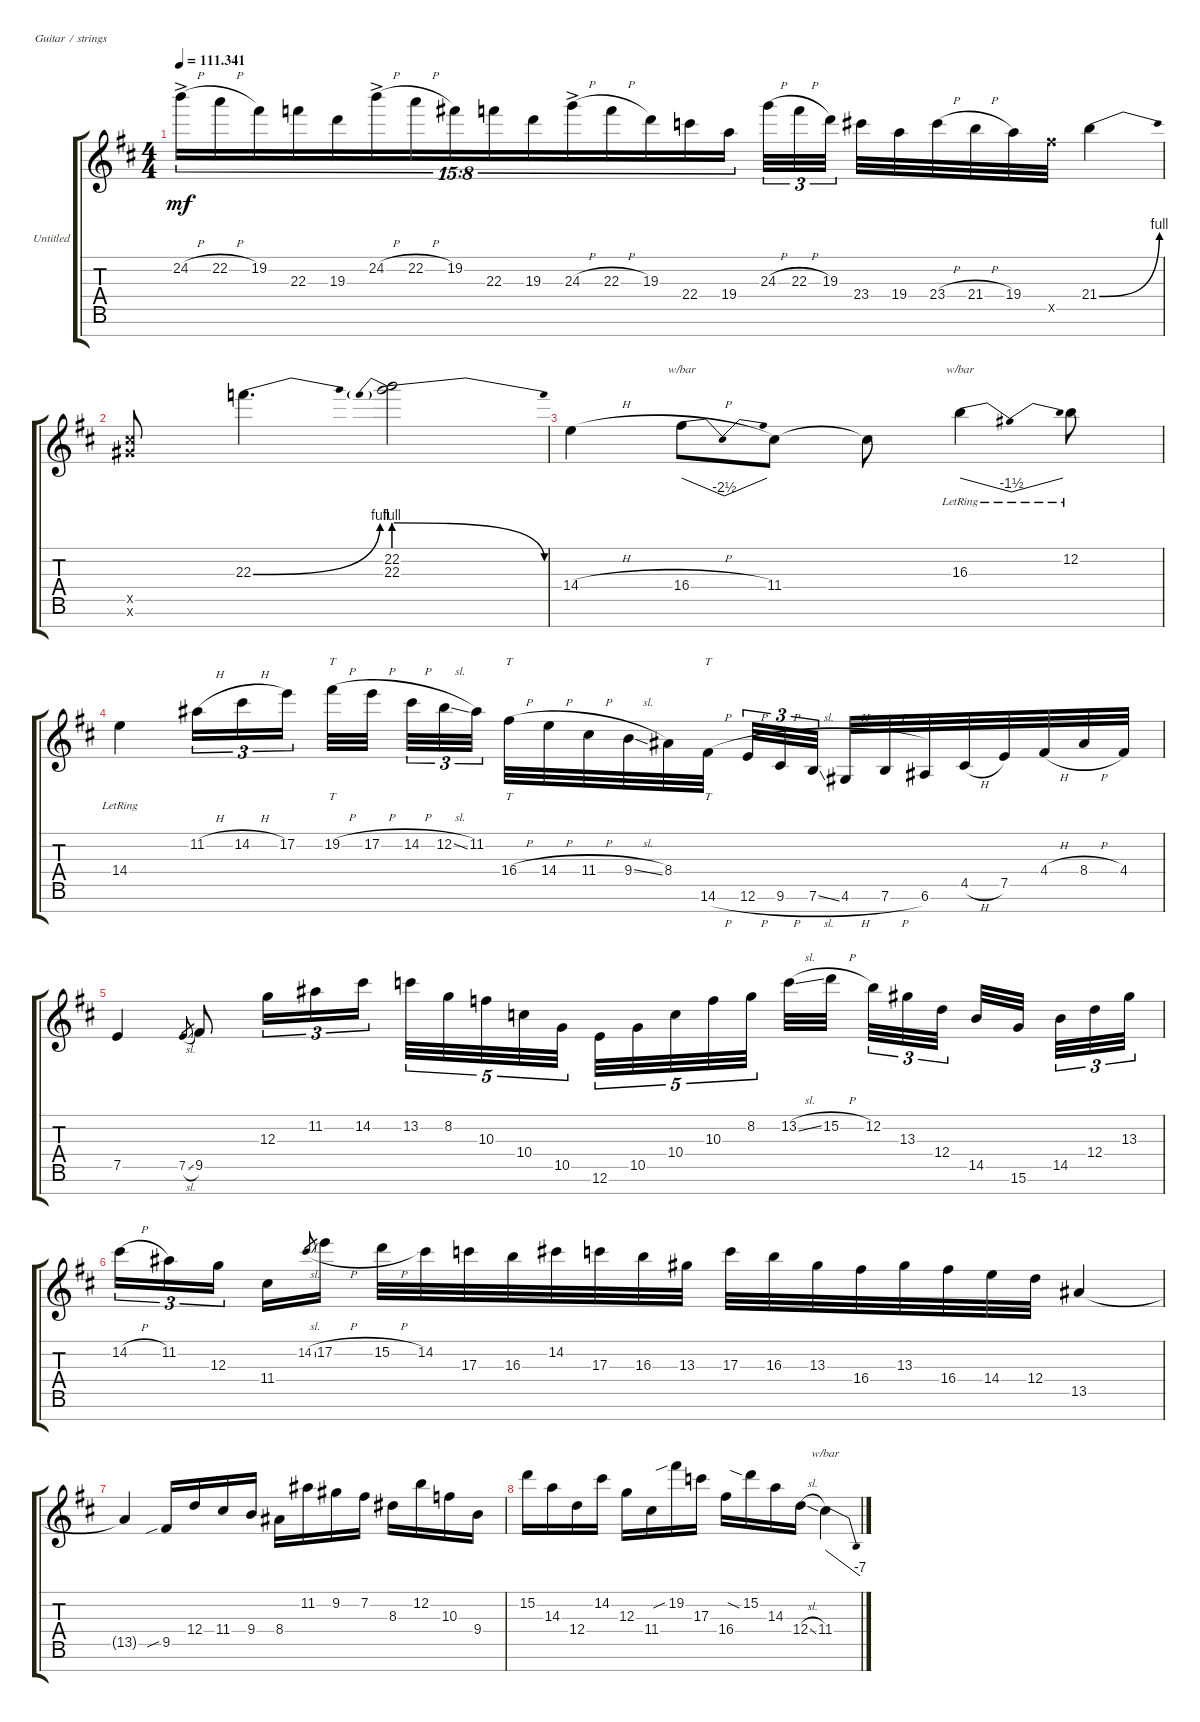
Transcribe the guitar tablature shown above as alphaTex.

\bracketExtendMode groupsimilarinstruments
\firstSystemTrackNameOrientation horizontal
\otherSystemsTrackNameOrientation horizontal
\track ("Untitled" "Untitled") {instrument overdrivenguitar}
\staff {score tabs}
\tuning (E4 B3 G3 D3 A2 E2 B1)
\ts (4 4)
\tempo
111.341
\accidentals auto
\clef g2
\ottava regular
\simile none
\ks bminor
24.2{h ac}.16{tu (15 8) dy mf} 22.2{h}.16{tu (15 8)} 19.2.16{tu (15 8)} 22.3.16{tu (15 8)} 19.3.16{tu (15 8)} 24.2{h ac}.16{tu (15 8)} 22.2{h}.16{tu (15 8)} 19.2.16{tu (15 8)} 22.3.16{tu (15 8)} 19.3.16{tu (15 8)} 24.3{h ac}.16{tu (15 8)} 22.3{h}.16{tu (15 8)} 19.3.16{tu (15 8)} 22.4.16{tu (15 8)} 19.4.16{tu (15 8)} 24.3{h}.32{tu (3 2)} 22.3{h}.32{tu (3 2)} 19.3.32{tu (3 2)} 23.4.32 19.4.32 23.4{h}.32 21.4{h}.32 19.4.32 21.5{x}.32 21.4{be (bend 0 0 15 4)}.4 |
(16.5{x} 16.6{x}).8 22.3{be (bend 0 0 15 4)}.4{d} (22.2 22.3{be (prebendrelease 0 4 7.199999999999999 0)}).2 |
14.4{h}.4 16.4{h}.8{tbe (dip default 0 0 15 -10 30 0)} 11.4.8 11.4{t}.8 16.3{lr}.4{tbe (dip default 0 0 15 -6 30 0)} 12.2{lr}.8 |
14.4{lr}.4 11.2{h}.16{tu (3 2)} 14.2{h}.16{tu (3 2)} 17.2.16{tu (3 2)} 19.2{h}.32{tt} 17.2{h}.32 14.2{h}.32{tu (3 2)} 12.2{sl}.32{tu (3 2)} 11.2.32{tu (3 2)} 16.4{h}.32{tt} 14.4{h}.32 11.4{h}.32 9.4{sl}.32 8.4.32 14.6{h}.32{tt} 12.6{h}.32{tu (3 2)} 9.6{h}.32{tu (3 2)} 7.6{sl}.32{tu (3 2)} 4.6{h}.32 7.6{h}.32 6.6.32 4.5{h}.32 7.5.32 4.4{h}.32 8.4{h}.32 4.4.32 |
7.5.4 7.5{sl}.8{gr} 9.5.8 12.3.16{tu (3 2)} 11.2.16{tu (3 2)} 14.2.16{tu (3 2)} 13.2.32{tu (5 4)} 8.2.32{tu (5 4)} 10.3.32{tu (5 4)} 10.4.32{tu (5 4)} 10.5.32{tu (5 4)} 12.6.32{tu (5 4)} 10.5.32{tu (5 4)} 10.4.32{tu (5 4)} 10.3.32{tu (5 4)} 8.2.32{tu (5 4)} 13.2{sl}.32 15.2{h}.32 12.2.32{tu (3 2)} 13.3.32{tu (3 2)} 12.4.32{tu (3 2)} 14.5.32 15.6.32 14.5.32{tu (3 2)} 12.4.32{tu (3 2)} 13.3.32{tu (3 2)} |
14.2{h}.16{tu (3 2)} 11.2.16{tu (3 2)} 12.3.16{tu (3 2)} 11.4.16 14.2{sl}.8{gr} 17.2{h}.16 15.2{h}.32 14.2.32 17.3.32 16.3.32 14.2.32 17.3.32 16.3.32 13.3.32 17.3.32 16.3.32 13.3.32 16.4.32 13.3.32 16.4.32 14.4.32 12.4.32 13.5.4 |
13.5{t}.4 9.5{sib}.16 12.4.16 11.4.16 9.4.16 8.4.16 11.2.16 9.2.16 7.2.16 8.3.16 12.2.16 10.3.16 9.4.16 |
15.2.16 14.3.16 12.4.16 14.2.16 12.3.16 11.4.16 19.2{sib}.16 17.3.16 16.4.16 15.2{sia}.16 14.3.16 12.4{sl}.16 11.4.4{tbe (dive default 0 0 45 -28)}
